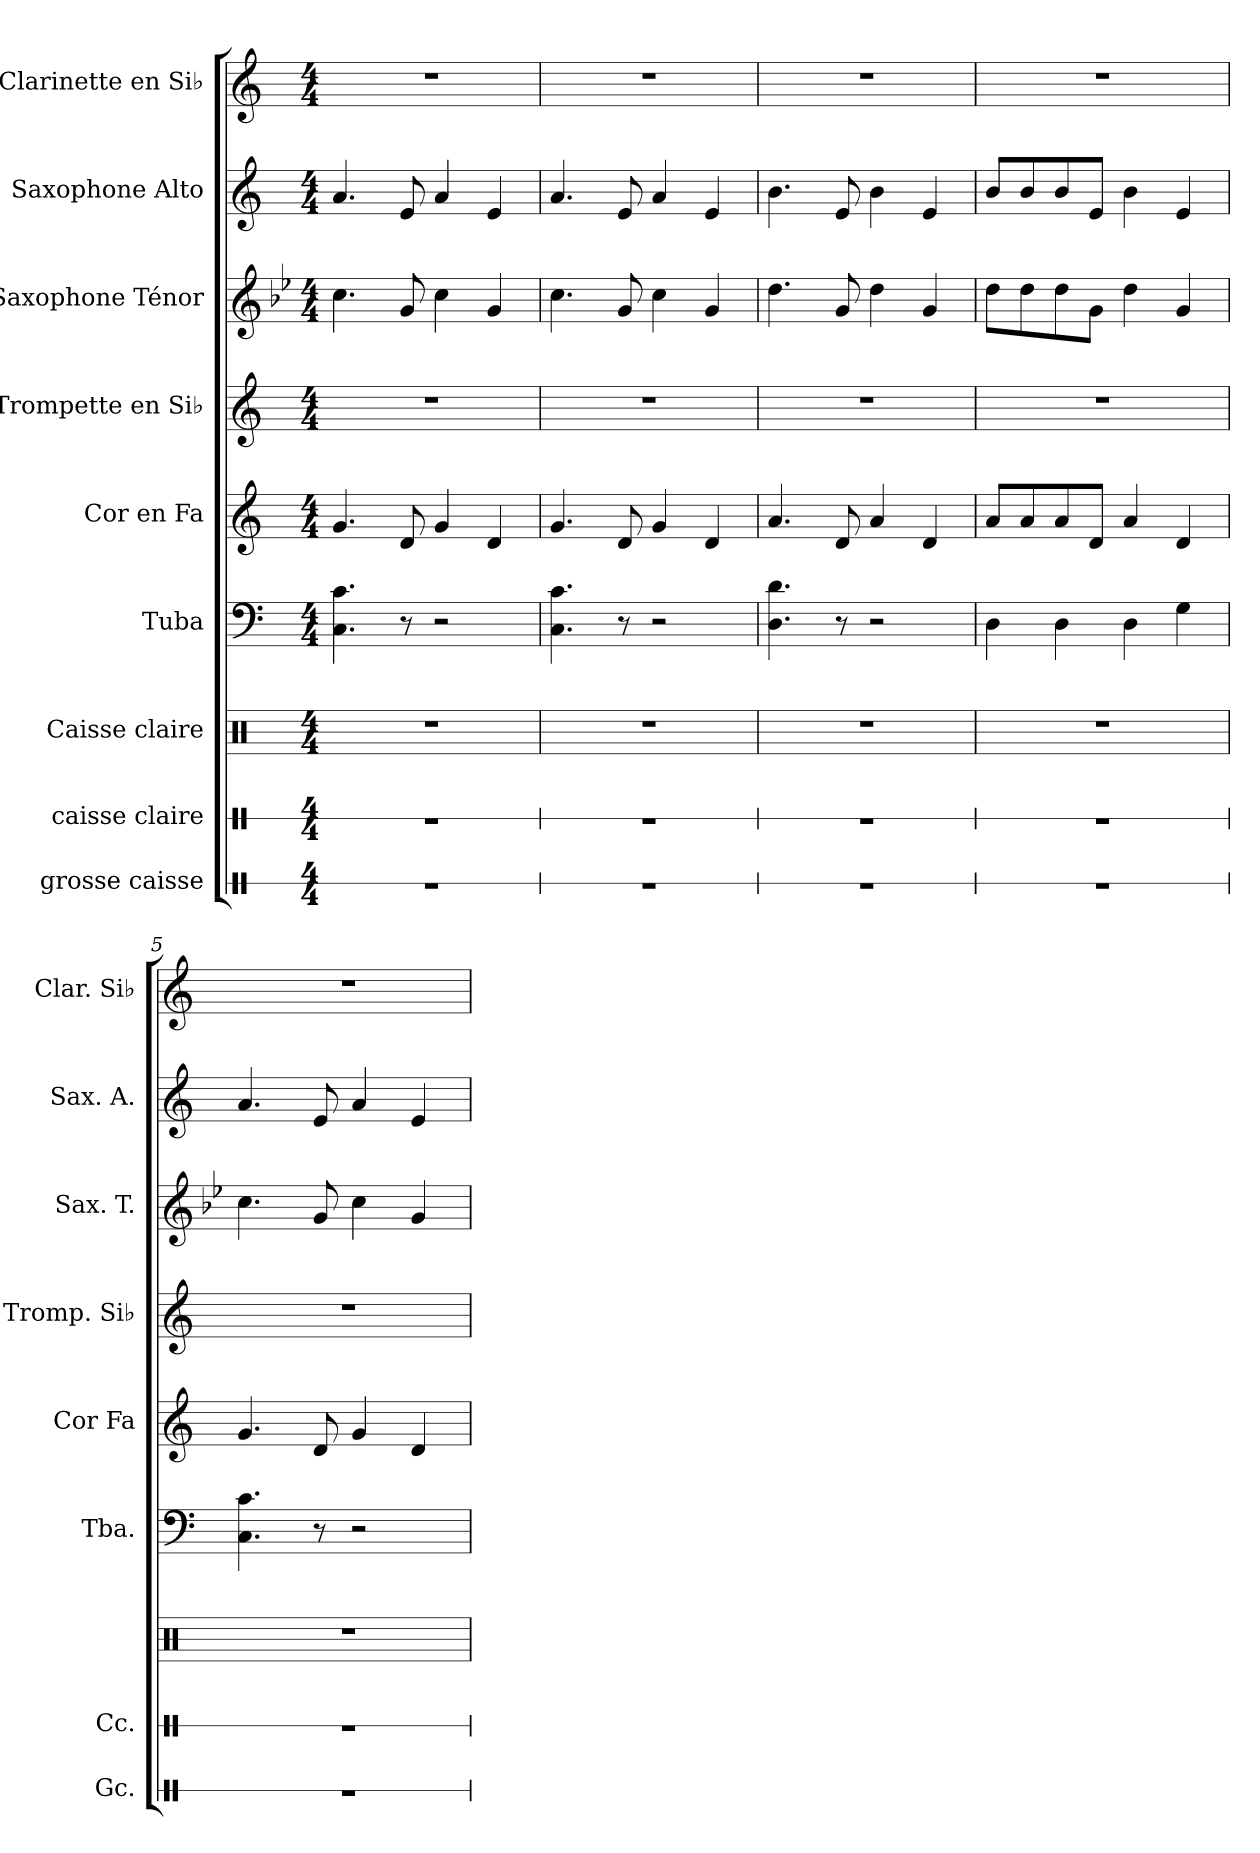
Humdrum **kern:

**kern	**kern	**kern	**kern	**kern	**kern	**kern	**kern	**kern
*part9	*part8	*part7	*part6	*part5	*part4	*part3	*part2	*part1
*staff9	*staff8	*staff7	*staff6	*staff5	*staff4	*staff3	*staff2	*staff1
*I"grosse caisse	*I"caisse claire	*I"Caisse claire	*I"Tuba	*I"Cor en Fa	*I"Trompette en Si♭	*I"Saxophone Ténor	*I"Saxophone Alto	*I"Clarinette en Si♭
*I'Gc.	*I'Cc.	*	*I'Tba.	*I'Cor Fa	*I'Tromp. Si♭	*I'Sax. T.	*I'Sax. A.	*I'Clar. Si♭
*stria1	*stria1	*	*	*	*	*	*	*
*clefX	*clefX	*clefX	*clefF4	*clefG2	*clefG2	*clefG2	*clefG2	*clefG2
*	*	*	*	*ITrd4c7	*ITrd1c2	*ITrd8c14	*ITrd5c9	*ITrd1c2
*k[]	*k[]	*k[]	*k[]	*k[b-]	*k[b-e-]	*k[b-e-]	*k[b-e-a-]	*k[b-e-]
*M4/4	*M4/4	*M4/4	*M4/4	*M4/4	*M4/4	*M4/4	*M4/4	*M4/4
=1	=1	=1	=1	=1	=1	=1	=1	=1
1r	1r	1r	4.C\ 4.c\	4.c/	1r	4.c\	4.c/	1r
.	.	.	8r	8G/	.	8G/	8G/	.
.	.	.	2r	4c/	.	4c\	4c/	.
.	.	.	.	4G/	.	4G/	4G/	.
=2	=2	=2	=2	=2	=2	=2	=2	=2
1r	1r	1r	4.C\ 4.c\	4.c/	1r	4.c\	4.c/	1r
.	.	.	8r	8G/	.	8G/	8G/	.
.	.	.	2r	4c/	.	4c\	4c/	.
.	.	.	.	4G/	.	4G/	4G/	.
=3	=3	=3	=3	=3	=3	=3	=3	=3
1r	1r	1r	4.D\ 4.d\	4.d/	1r	4.d\	4.d\	1r
.	.	.	8r	8G/	.	8G/	8G/	.
.	.	.	2r	4d/	.	4d\	4d\	.
.	.	.	.	4G/	.	4G/	4G/	.
=4	=4	=4	=4	=4	=4	=4	=4	=4
1r	1r	1r	4D\	8d/L	1r	8d\L	8d/L	1r
.	.	.	.	8d/	.	8d\	8d/	.
.	.	.	4D\	8d/	.	8d\	8d/	.
.	.	.	.	8G/J	.	8G\J	8G/J	.
.	.	.	4D\	4d/	.	4d\	4d\	.
.	.	.	4G\	4G/	.	4G/	4G/	.
=5	=5	=5	=5	=5	=5	=5	=5	=5
1r	1r	1r	4.C\ 4.c\	4.c/	1r	4.c\	4.c/	1r
.	.	.	8r	8G/	.	8G/	8G/	.
.	.	.	2r	4c/	.	4c\	4c/	.
.	.	.	.	4G/	.	4G/	4G/	.
=	=	=	=	=	=	=	=	=
*-	*-	*-	*-	*-	*-	*-	*-	*-
